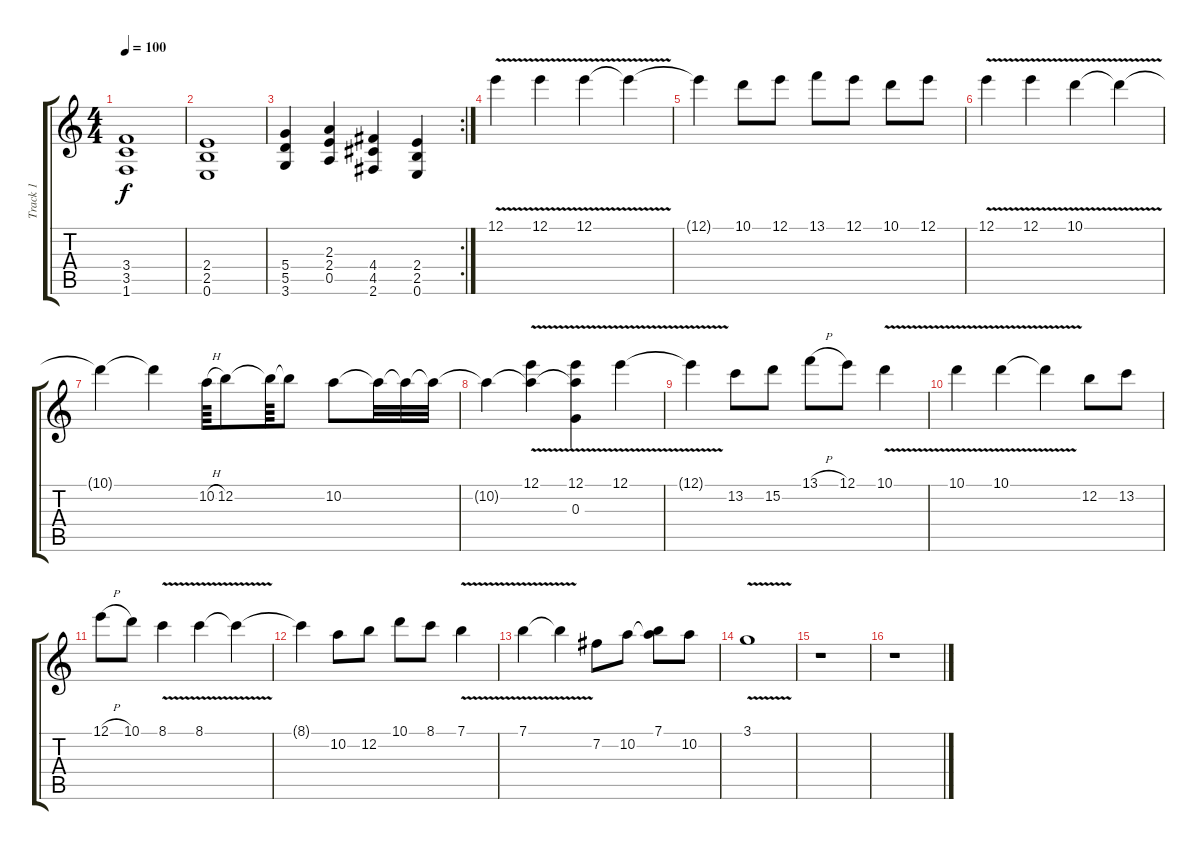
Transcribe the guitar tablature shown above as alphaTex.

\track ("Track 1" "Track 1") {instrument distortionguitar}
\staff {score tabs}
\tuning (E4 B3 G3 D3 A2 E2) {hide}
\ts (4 4)
\tempo 100
\clef g2
\ks c
(3.4 3.5 1.6).1{dy f} |
(2.4 2.5 0.6).1 |
\rc 2
(5.4 5.5 3.6).4 (2.3 2.4 0.5).4 (4.4 4.5 2.6).4 (2.4 2.5 0.6).4 |
12.1{v}.4{volume 16} 12.1{v}.4 12.1{v}.4 12.1{t}.4 |
12.1{t}.4 10.1.8 12.1.8 13.1.8 12.1.8 10.1.8 12.1.8 |
12.1{v}.4 12.1{v}.4 10.1{v}.4 10.1{t}.4 |
10.1{t}.4 10.1{t}.4 10.2{h}.64 12.2.8 12.2{t}.64 12.2{t}.8 10.2.8 10.2{t}.32 10.2{t}.32 10.2{t}.32 |
10.2{t}.4 (12.1{v} 10.2{t}).4 (12.1{v} 10.2{t} 0.3).4 12.1{v}.4 |
12.1{t}.4 13.2.8 15.2.8 13.1{h}.8 12.1.8 10.1{v}.4 |
10.1{v}.4 10.1{v}.4 10.1{t}.4 12.2.8 13.2.8 |
12.1{h}.8 10.1.8 8.1{v}.4 8.1{v}.4 8.1{t}.4 |
8.1{t}.4 10.2.8 12.2.8 10.1.8 8.1.8 7.1{v}.4 |
7.1{v}.4 7.1{t}.4 7.2.8 10.2.8 (7.1 10.2{t}).8 10.2.8 |
3.1{v}.1 |
r.1 |
r.1
